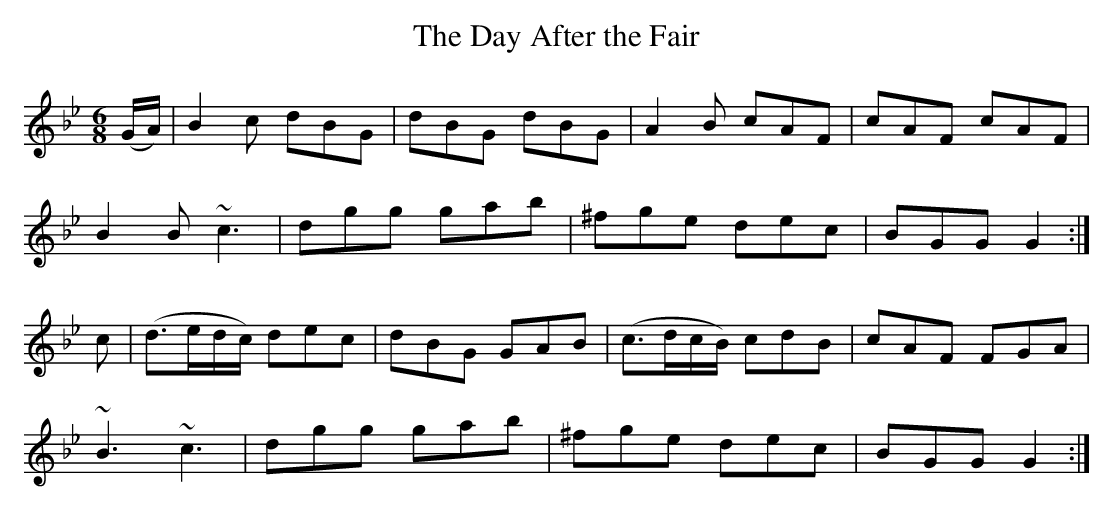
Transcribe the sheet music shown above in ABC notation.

X:1
T: The Day After the Fair
M: 6/8
L: 1/8
K: Gm
(G/A/)|B2c dBG|dBG dBG|A2B cAF|cAF cAF|
B2B ~c3|dgg gab|^fge dec|BGG G2:|
c|(d>ed/c/) dec|dBG GAB|(c>dc/B/) cdB|cAF FGA|
~B3 ~c3|dgg gab|^fge dec|BGG G2:|
